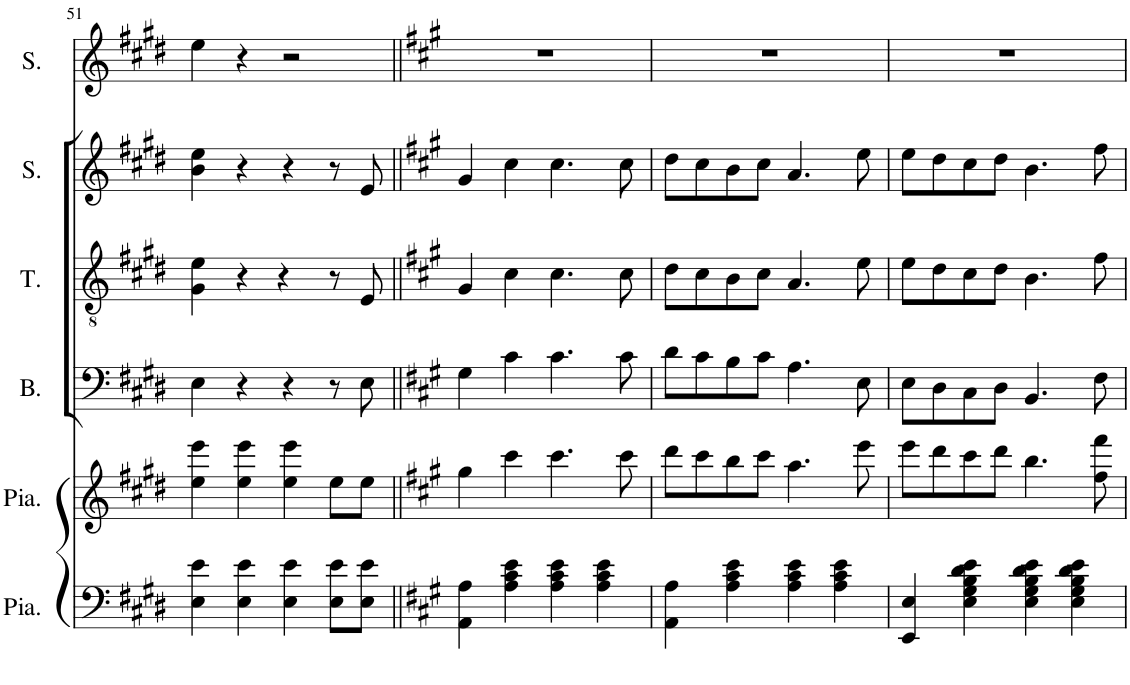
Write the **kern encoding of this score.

**kern	**kern	**kern	**kern	**kern	**kern
*part6	*part5	*part4	*part3	*part2	*part1
*staff6	*staff5	*staff4	*staff3	*staff2	*staff1
*I"Piano	*I"Piano	*I"Bass	*I"Ténor	*I"Soprano	*I"Soprano
*I'Pia.	*I'Pia.	*I'B.	*I'T.	*I'S.	*I'S.
!!LO:PB:g=z
*clefF4	*clefG2	*clefF4	*clefGv2	*clefG2	*clefG2
*k[f#c#g#d#]	*k[f#c#g#d#]	*k[f#c#g#d#]	*k[f#c#g#d#]	*k[f#c#g#d#]	*k[f#c#g#d#]
*M2/2	*M2/2	*M2/2	*M2/2	*M2/2	*M2/2
*met(c|)	*met(c|)	*met(c|)	*met(c|)	*met(c|)	*met(c|)
=51	=51	=51	=51	=51	=51
4E\ 4e\	4ee\ 4eee\	4E\	4G#\ 4e\	4b\ 4ee\	4ee\
4E\ 4e\	4ee\ 4eee\	4r	4r	4r	4r
4E\ 4e\	4ee\ 4eee\	4r	4r	4r	2r
8E\ 8e\L	8ee\L	8r	8r	8r	.
8E\ 8e\J	8ee\J	8E\	8E/	8e/	.
=52||	=52||	=52||	=52||	=52||	=52||
*k[f#c#g#]	*k[f#c#g#]	*k[f#c#g#]	*k[f#c#g#]	*k[f#c#g#]	*k[f#c#g#]
4AA\ 4A\	4gg#\	4G#\	4G#/	4g#/	1r
4A\ 4c#\ 4e\	4ccc#\	4c#\	4c#\	4cc#\	.
4A\ 4c#\ 4e\	4.ccc#\	4.c#\	4.c#\	4.cc#\	.
4A\ 4c#\ 4e\	.	.	.	.	.
.	8ccc#\	8c#\	8c#\	8cc#\	.
=53	=53	=53	=53	=53	=53
4AA\ 4A\	8ddd\L	8d\L	8d\L	8dd\L	1r
.	8ccc#\	8c#\	8c#\	8cc#\	.
4A\ 4c#\ 4e\	8bb\	8B\	8B\	8b\	.
.	8ccc#\J	8c#\J	8c#\J	8cc#\J	.
4A\ 4c#\ 4e\	4.aa\	4.A\	4.A/	4.a/	.
4A\ 4c#\ 4e\	.	.	.	.	.
.	8eee\	8E\	8e\	8ee\	.
=54	=54	=54	=54	=54	=54
4EE/ 4E/	8eee\L	8E\L	8e\L	8ee\L	1r
.	8ddd\	8D\	8d\	8dd\	.
4E\ 4G#\ 4B\ 4d\ 4e\	8ccc#\	8C#\	8c#\	8cc#\	.
.	8ddd\J	8D\J	8d\J	8dd\J	.
4E\ 4G#\ 4B\ 4d\ 4e\	4.bb\	4.BB/	4.B\	4.b\	.
4E\ 4G#\ 4B\ 4d\ 4e\	.	.	.	.	.
.	8ff#\ 8fff#\	8F#\	8f#\	8ff#\	.
=	=	=	=	=	=
*-	*-	*-	*-	*-	*-
